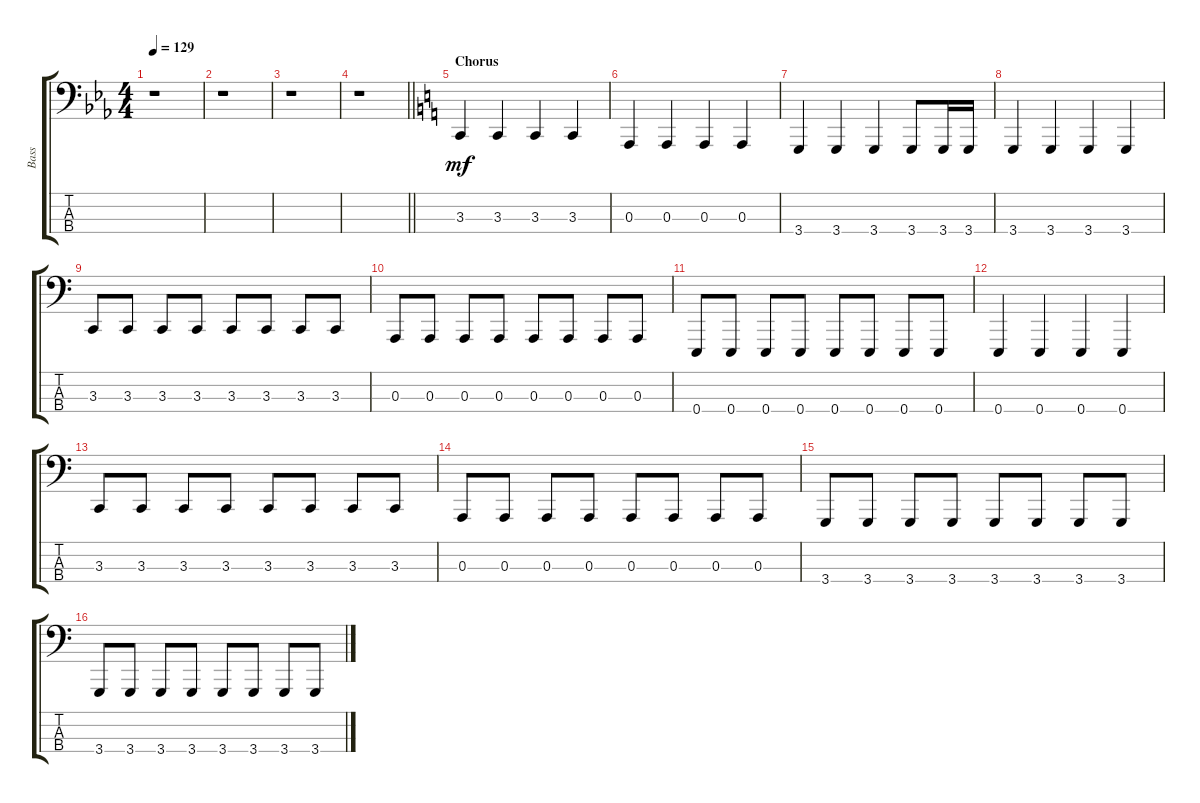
\track ("Bass" "Bass") {instrument lead8bassandlead}
\staff {score tabs}
\tuning (G2 D2 A1 E1) {hide}
\ts (4 4)
\tempo 129
\clef f4
\ks eb
r.1{dy mf} |
r.1 |
r.1 |
\barLineRight lightlight
r.1 |
\section ("" "Chorus")
\ks c
3.3.4 3.3.4 3.3.4 3.3.4 |
0.3.4 0.3.4 0.3.4 0.3.4 |
3.4.4 3.4.4 3.4.4 3.4.8 3.4.16 3.4.16 |
3.4.4 3.4.4 3.4.4 3.4.4 |
3.3.8 3.3.8 3.3.8 3.3.8 3.3.8 3.3.8 3.3.8 3.3.8 |
0.3.8 0.3.8 0.3.8 0.3.8 0.3.8 0.3.8 0.3.8 0.3.8 |
0.4.8 0.4.8 0.4.8 0.4.8 0.4.8 0.4.8 0.4.8 0.4.8 |
0.4.4 0.4.4 0.4.4 0.4.4 |
3.3.8 3.3.8 3.3.8 3.3.8 3.3.8 3.3.8 3.3.8 3.3.8 |
0.3.8 0.3.8 0.3.8 0.3.8 0.3.8 0.3.8 0.3.8 0.3.8 |
3.4.8 3.4.8 3.4.8 3.4.8 3.4.8 3.4.8 3.4.8 3.4.8 |
3.4.8 3.4.8 3.4.8 3.4.8 3.4.8 3.4.8 3.4.8 3.4.8
